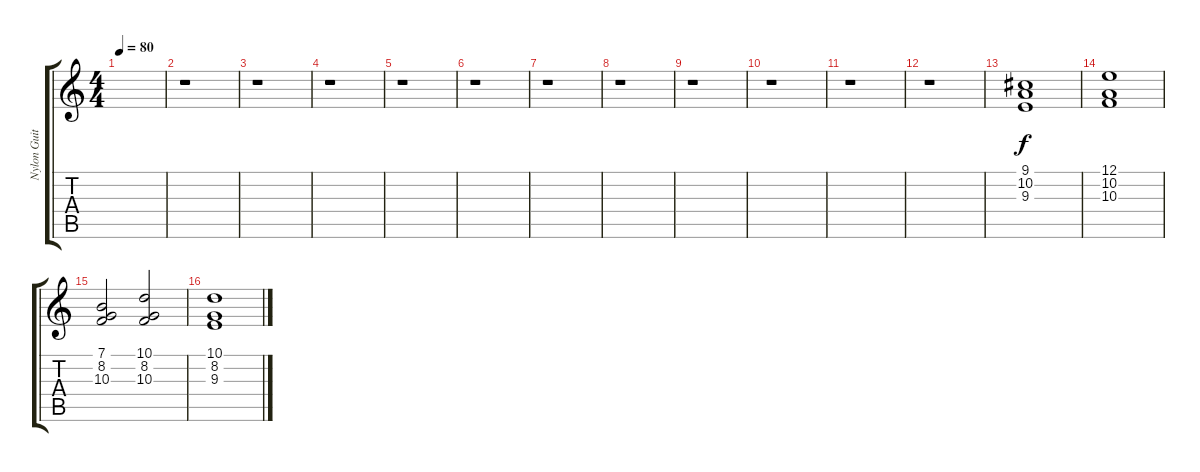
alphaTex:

\track ("Nylon Guitar" "Nylon Guit") {instrument stringensemble1}
\staff {score tabs}
\tuning (E4 B3 G3 D3 A2 E2) {hide}
\ts (4 4)
\tempo 80
\clef g2
\ks c
|
r.1 |
r.1 |
r.1 |
r.1 |
r.1 |
r.1 |
r.1 |
r.1 |
r.1 |
r.1 |
r.1 |
(9.1 10.2 9.3).1 |
(12.1 10.2 10.3).1 |
(7.1 8.2 10.3).2 (10.1 8.2 10.3).2 |
(10.1 8.2 9.3).1
